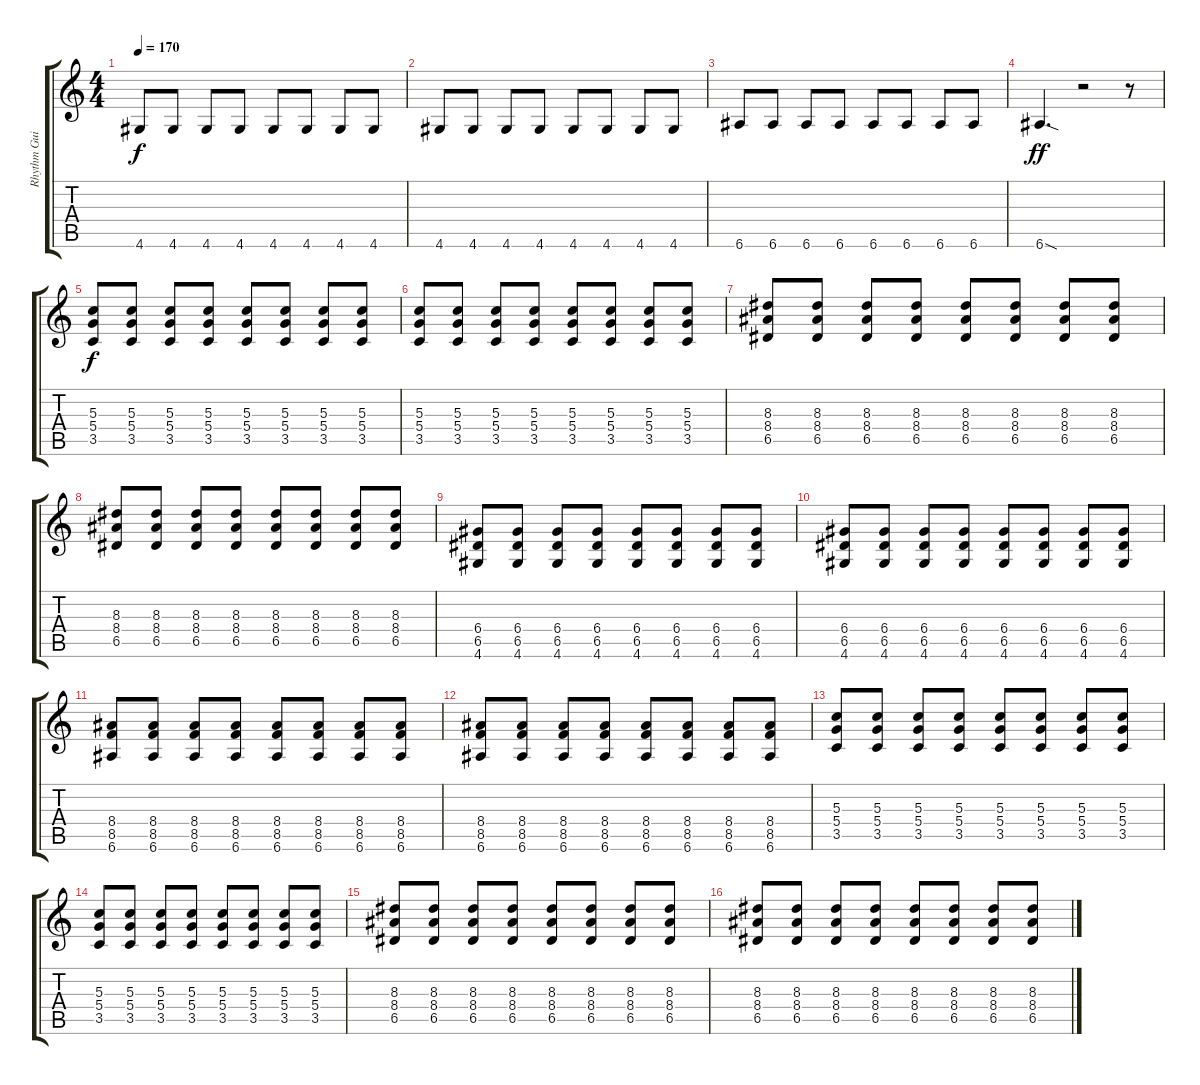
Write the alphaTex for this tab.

\track ("Rhythm Guitar" "Rhythm Gui") {instrument distortionguitar}
\staff {score tabs}
\tuning (E4 B3 G3 D3 A2 E2) {hide}
\ts (4 4)
\tempo 170
\clef g2
\ks c
4.6.8{dy f} 4.6.8 4.6.8 4.6.8 4.6.8 4.6.8 4.6.8 4.6.8 |
4.6.8 4.6.8 4.6.8 4.6.8 4.6.8 4.6.8 4.6.8 4.6.8 |
6.6.8 6.6.8 6.6.8 6.6.8 6.6.8 6.6.8 6.6.8 6.6.8 |
6.6{sod}.4{d dy ff} r.2 r.8 |
(5.3 5.4 3.5).8{dy f} (5.3 5.4 3.5).8 (5.3 5.4 3.5).8 (5.3 5.4 3.5).8 (5.3 5.4 3.5).8 (5.3 5.4 3.5).8 (5.3 5.4 3.5).8 (5.3 5.4 3.5).8 |
(5.3 5.4 3.5).8 (5.3 5.4 3.5).8 (5.3 5.4 3.5).8 (5.3 5.4 3.5).8 (5.3 5.4 3.5).8 (5.3 5.4 3.5).8 (5.3 5.4 3.5).8 (5.3 5.4 3.5).8 |
(8.3 8.4 6.5).8 (8.3 8.4 6.5).8 (8.3 8.4 6.5).8 (8.3 8.4 6.5).8 (8.3 8.4 6.5).8 (8.3 8.4 6.5).8 (8.3 8.4 6.5).8 (8.3 8.4 6.5).8 |
(8.3 8.4 6.5).8 (8.3 8.4 6.5).8 (8.3 8.4 6.5).8 (8.3 8.4 6.5).8 (8.3 8.4 6.5).8 (8.3 8.4 6.5).8 (8.3 8.4 6.5).8 (8.3 8.4 6.5).8 |
(6.4 6.5 4.6).8 (6.4 6.5 4.6).8 (6.4 6.5 4.6).8 (6.4 6.5 4.6).8 (6.4 6.5 4.6).8 (6.4 6.5 4.6).8 (6.4 6.5 4.6).8 (6.4 6.5 4.6).8 |
(6.4 6.5 4.6).8 (6.4 6.5 4.6).8 (6.4 6.5 4.6).8 (6.4 6.5 4.6).8 (6.4 6.5 4.6).8 (6.4 6.5 4.6).8 (6.4 6.5 4.6).8 (6.4 6.5 4.6).8 |
(8.4 8.5 6.6).8 (8.4 8.5 6.6).8 (8.4 8.5 6.6).8 (8.4 8.5 6.6).8 (8.4 8.5 6.6).8 (8.4 8.5 6.6).8 (8.4 8.5 6.6).8 (8.4 8.5 6.6).8 |
(8.4 8.5 6.6).8 (8.4 8.5 6.6).8 (8.4 8.5 6.6).8 (8.4 8.5 6.6).8 (8.4 8.5 6.6).8 (8.4 8.5 6.6).8 (8.4 8.5 6.6).8 (8.4 8.5 6.6).8 |
(5.3 5.4 3.5).8 (5.3 5.4 3.5).8 (5.3 5.4 3.5).8 (5.3 5.4 3.5).8 (5.3 5.4 3.5).8 (5.3 5.4 3.5).8 (5.3 5.4 3.5).8 (5.3 5.4 3.5).8 |
(5.3 5.4 3.5).8 (5.3 5.4 3.5).8 (5.3 5.4 3.5).8 (5.3 5.4 3.5).8 (5.3 5.4 3.5).8 (5.3 5.4 3.5).8 (5.3 5.4 3.5).8 (5.3 5.4 3.5).8 |
(8.3 8.4 6.5).8 (8.3 8.4 6.5).8 (8.3 8.4 6.5).8 (8.3 8.4 6.5).8 (8.3 8.4 6.5).8 (8.3 8.4 6.5).8 (8.3 8.4 6.5).8 (8.3 8.4 6.5).8 |
(8.3 8.4 6.5).8 (8.3 8.4 6.5).8 (8.3 8.4 6.5).8 (8.3 8.4 6.5).8 (8.3 8.4 6.5).8 (8.3 8.4 6.5).8 (8.3 8.4 6.5).8 (8.3 8.4 6.5).8
